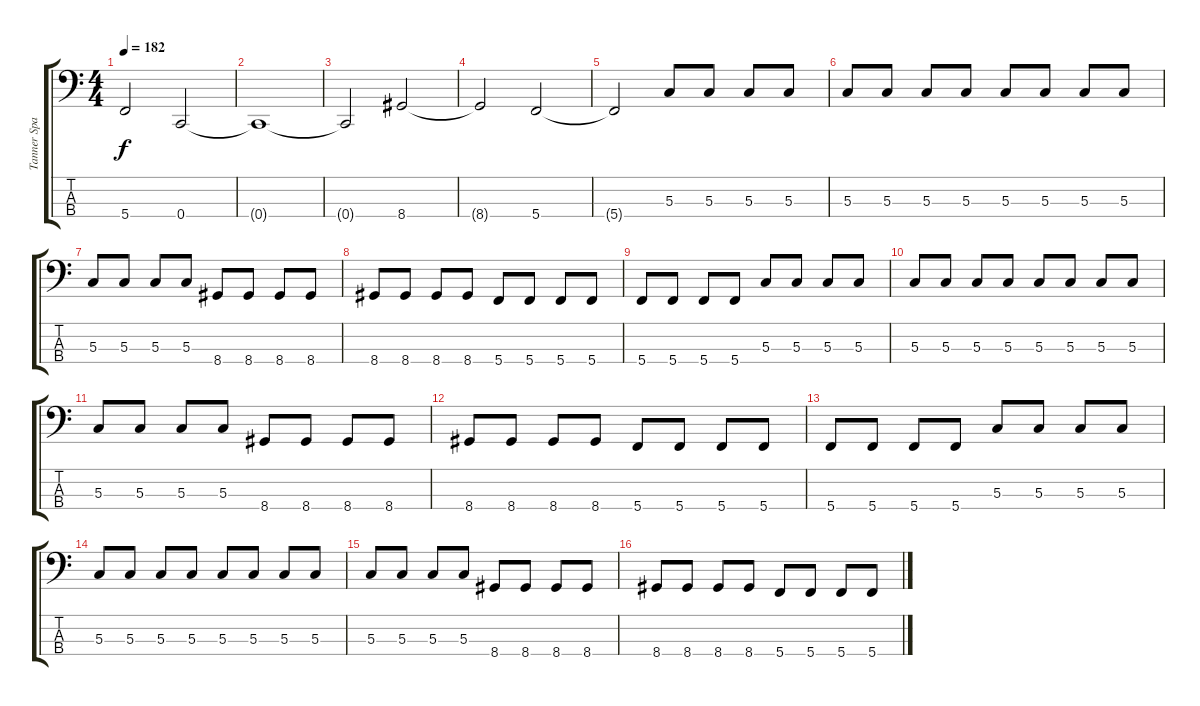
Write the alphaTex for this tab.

\track ("Tanner Sparks" "Tanner Spa") {instrument electricbassfinger}
\staff {score tabs}
\tuning (F2 C2 G1 C1) {hide}
\ts (4 4)
\tempo 182
\clef f4
\ks c
5.4{t}.2{dy f} 0.4.2 |
0.4{t}.1 |
0.4{t}.2 8.4.2 |
8.4{t}.2 5.4.2 |
5.4{t}.2 5.3.8 5.3.8 5.3.8 5.3.8 |
5.3.8 5.3.8 5.3.8 5.3.8 5.3.8 5.3.8 5.3.8 5.3.8 |
5.3.8 5.3.8 5.3.8 5.3.8 8.4.8 8.4.8 8.4.8 8.4.8 |
8.4.8 8.4.8 8.4.8 8.4.8 5.4.8 5.4.8 5.4.8 5.4.8 |
5.4.8 5.4.8 5.4.8 5.4.8 5.3.8 5.3.8 5.3.8 5.3.8 |
5.3.8 5.3.8 5.3.8 5.3.8 5.3.8 5.3.8 5.3.8 5.3.8 |
5.3.8 5.3.8 5.3.8 5.3.8 8.4.8 8.4.8 8.4.8 8.4.8 |
8.4.8 8.4.8 8.4.8 8.4.8 5.4.8 5.4.8 5.4.8 5.4.8 |
5.4.8 5.4.8 5.4.8 5.4.8 5.3.8 5.3.8 5.3.8 5.3.8 |
5.3.8 5.3.8 5.3.8 5.3.8 5.3.8 5.3.8 5.3.8 5.3.8 |
5.3.8 5.3.8 5.3.8 5.3.8 8.4.8 8.4.8 8.4.8 8.4.8 |
8.4.8 8.4.8 8.4.8 8.4.8 5.4.8 5.4.8 5.4.8 5.4.8
